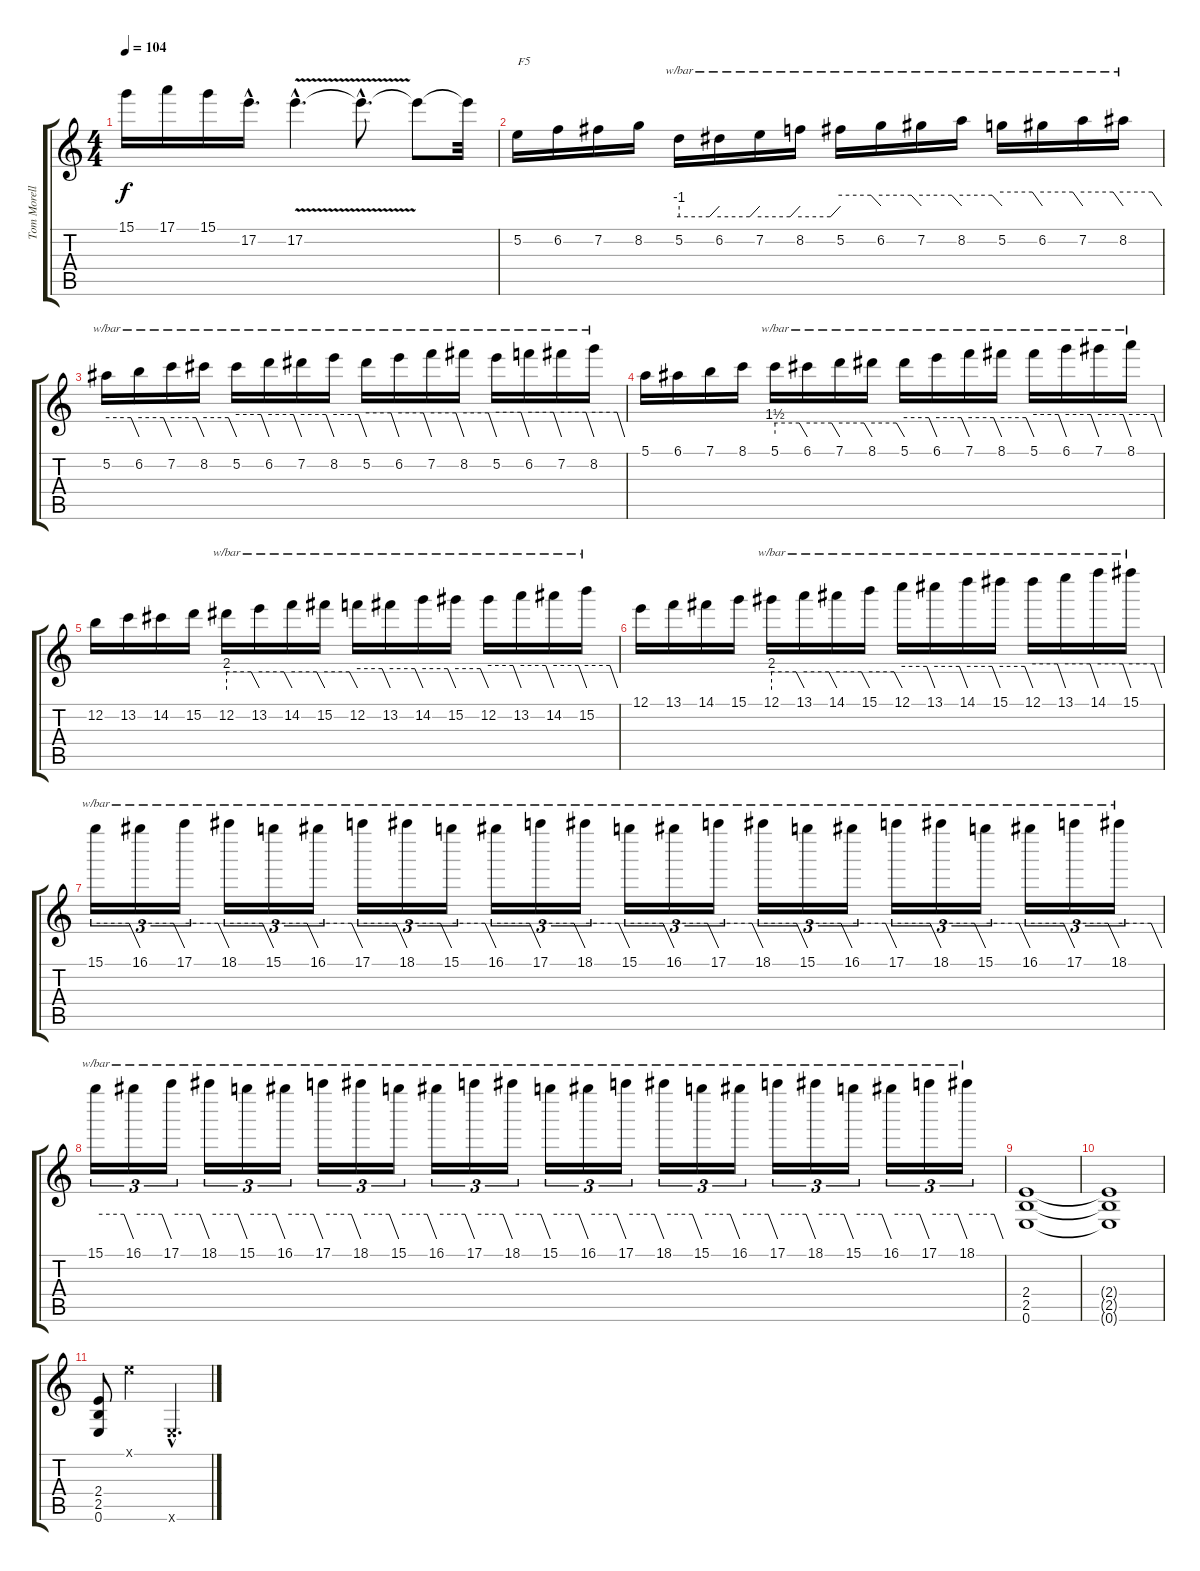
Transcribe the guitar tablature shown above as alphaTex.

\track ("Tom Morello" "Tom Morell") {instrument overdrivenguitar}
\staff {score tabs}
\tuning (E4 B3 G3 D3 A2 E2) {hide}
\ts (4 4)
\tempo 104
\clef g2
\ks c
15.1.16{dy f} 17.1.16 15.1.16 17.2{hac}.16{d} 17.2{v hac}.4{d} 17.2{hac t}.8{d} 17.2{t}.8 17.2{t}.32 |
5.2.16{txt "F5"} 6.2.16 7.2.16 8.2.16 5.2.16{tbe (custom default 0 -4 45 -4 60 0)} 6.2.16{tbe (custom default 0 -4 45 -4 60 0)} 7.2.16{tbe (custom default 0 -4 45 -4 60 0)} 8.2.16{tbe (custom default 0 -4 45 -4 60 0)} 5.2.16{tbe (custom default 0 4 45 4 60 0)} 6.2.16{tbe (custom default 0 4 45 4 60 0)} 7.2.16{tbe (custom default 0 4 45 4 60 0)} 8.2.16{tbe (custom default 0 4 45 4 60 0)} 5.2.16{tbe (custom default 0 6 45 6 60 0)} 6.2.16{tbe (custom default 0 6 45 6 60 0)} 7.2.16{tbe (custom default 0 6 45 6 60 0)} 8.2.16{tbe (custom default 0 6 45 6 60 0)} |
5.2.16{tbe (custom default 0 12 45 12 60 0)} 6.2.16{tbe (custom default 0 12 45 12 60 0)} 7.2.16{tbe (custom default 0 12 45 12 60 0)} 8.2.16{tbe (custom default 0 12 45 12 60 0)} 5.2.16{tbe (custom default 0 18 45 18 60 0)} 6.2.16{tbe (custom default 0 18 45 18 60 0)} 7.2.16{tbe (custom default 0 18 45 18 60 0)} 8.2.16{tbe (custom default 0 18 45 18 60 0)} 5.2.16{tbe (custom default 0 22 45 22 60 0)} 6.2.16{tbe (custom default 0 22 45 22 60 0)} 7.2.16{tbe (custom default 0 22 45 22 60 0)} 8.2.16{tbe (custom default 0 22 45 22 60 0)} 5.2.16{tbe (custom default 0 24 45 24 60 0)} 6.2.16{tbe (custom default 0 24 45 24 60 0)} 7.2.16{tbe (custom default 0 24 45 24 60 0)} 8.2.16{tbe (custom default 0 24 45 24 60 0)} |
5.1.16 6.1.16 7.1.16 8.1.16 5.1.16{tbe (custom default 0 6 45 6 60 0)} 6.1.16{tbe (custom default 0 6 45 6 60 0)} 7.1.16{tbe (custom default 0 6 45 6 60 0)} 8.1.16{tbe (custom default 0 6 45 6 60 0)} 5.1.16{tbe (custom default 0 12 45 12 60 0)} 6.1.16{tbe (custom default 0 12 45 12 60 0)} 7.1.16{tbe (custom default 0 12 45 12 60 0)} 8.1.16{tbe (custom default 0 12 45 12 60 0)} 5.1.16{tbe (custom default 0 18 45 18 60 0)} 6.1.16{tbe (custom default 0 18 45 18 60 0)} 7.1.16{tbe (custom default 0 18 45 18 60 0)} 8.1.16{tbe (custom default 0 18 45 18 60 0)} |
12.2.16 13.2.16 14.2.16 15.2.16 12.2.16{tbe (custom default 0 8 45 8 60 0)} 13.2.16{tbe (custom default 0 8 45 8 60 0)} 14.2.16{tbe (custom default 0 8 45 8 60 0)} 15.2.16{tbe (custom default 0 8 45 8 60 0)} 12.2.16{tbe (custom default 0 12 45 12 60 0)} 13.2.16{tbe (custom default 0 12 45 12 60 0)} 14.2.16{tbe (custom default 0 12 45 12 60 0)} 15.2.16{tbe (custom default 0 12 45 12 60 0)} 12.2.16{tbe (custom default 0 18 45 18 60 0)} 13.2.16{tbe (custom default 0 18 45 18 60 0)} 14.2.16{tbe (custom default 0 18 45 18 60 0)} 15.2.16{tbe (custom default 0 18 45 18 60 0)} |
12.1.16 13.1.16 14.1.16 15.1.16 12.1.16{tbe (custom default 0 8 45 8 60 0)} 13.1.16{tbe (custom default 0 8 45 8 60 0)} 14.1.16{tbe (custom default 0 8 45 8 60 0)} 15.1.16{tbe (custom default 0 8 45 8 60 0)} 12.1.16{tbe (custom default 0 16 45 16 60 0)} 13.1.16{tbe (custom default 0 16 45 16 60 0)} 14.1.16{tbe (custom default 0 16 45 16 60 0)} 15.1.16{tbe (custom default 0 16 45 16 60 0)} 12.1.16{tbe (custom default 0 22 45 22 60 0)} 13.1.16{tbe (custom default 0 22 45 22 60 0)} 14.1.16{tbe (custom default 0 22 45 22 60 0)} 15.1.16{tbe (custom default 0 22 45 22 60 0)} |
15.1.16{tu (3 2) tbe (custom default 0 24 45 24 60 0)} 16.1.16{tu (3 2) tbe (custom default 0 24 45 24 60 0)} 17.1.16{tu (3 2) tbe (custom default 0 24 45 24 60 0)} 18.1.16{tu (3 2) tbe (custom default 0 24 45 24 60 0)} 15.1.16{tu (3 2) tbe (custom default 0 24 45 24 60 0)} 16.1.16{tu (3 2) tbe (custom default 0 24 45 24 60 0)} 17.1.16{tu (3 2) tbe (custom default 0 24 45 24 60 0)} 18.1.16{tu (3 2) tbe (custom default 0 24 45 24 60 0)} 15.1.16{tu (3 2) tbe (custom default 0 24 45 24 60 0)} 16.1.16{tu (3 2) tbe (custom default 0 24 45 24 60 0)} 17.1.16{tu (3 2) tbe (custom default 0 24 45 24 60 0)} 18.1.16{tu (3 2) tbe (custom default 0 24 45 24 60 0)} 15.1.16{tu (3 2) tbe (custom default 0 24 45 24 60 0)} 16.1.16{tu (3 2) tbe (custom default 0 24 45 24 60 0)} 17.1.16{tu (3 2) tbe (custom default 0 24 45 24 60 0)} 18.1.16{tu (3 2) tbe (custom default 0 24 45 24 60 0)} 15.1.16{tu (3 2) tbe (custom default 0 24 45 24 60 0)} 16.1.16{tu (3 2) tbe (custom default 0 24 45 24 60 0)} 17.1.16{tu (3 2) tbe (custom default 0 24 45 24 60 0)} 18.1.16{tu (3 2) tbe (custom default 0 24 45 24 60 0)} 15.1.16{tu (3 2) tbe (custom default 0 24 45 24 60 0)} 16.1.16{tu (3 2) tbe (custom default 0 24 45 24 60 0)} 17.1.16{tu (3 2) tbe (custom default 0 24 45 24 60 0)} 18.1.16{tu (3 2) tbe (custom default 0 24 45 24 60 0)} |
15.1.16{tu (3 2) tbe (custom default 0 24 45 24 60 0)} 16.1.16{tu (3 2) tbe (custom default 0 24 45 24 60 0)} 17.1.16{tu (3 2) tbe (custom default 0 24 45 24 60 0)} 18.1.16{tu (3 2) tbe (custom default 0 24 45 24 60 0)} 15.1.16{tu (3 2) tbe (custom default 0 24 45 24 60 0)} 16.1.16{tu (3 2) tbe (custom default 0 24 45 24 60 0)} 17.1.16{tu (3 2) tbe (custom default 0 24 45 24 60 0)} 18.1.16{tu (3 2) tbe (custom default 0 24 45 24 60 0)} 15.1.16{tu (3 2) tbe (custom default 0 24 45 24 60 0)} 16.1.16{tu (3 2) tbe (custom default 0 24 45 24 60 0)} 17.1.16{tu (3 2) tbe (custom default 0 24 45 24 60 0)} 18.1.16{tu (3 2) tbe (custom default 0 24 45 24 60 0)} 15.1.16{tu (3 2) tbe (custom default 0 24 45 24 60 0)} 16.1.16{tu (3 2) tbe (custom default 0 24 45 24 60 0)} 17.1.16{tu (3 2) tbe (custom default 0 24 45 24 60 0)} 18.1.16{tu (3 2) tbe (custom default 0 24 45 24 60 0)} 15.1.16{tu (3 2) tbe (custom default 0 24 45 24 60 0)} 16.1.16{tu (3 2) tbe (custom default 0 24 45 24 60 0)} 17.1.16{tu (3 2) tbe (custom default 0 24 45 24 60 0)} 18.1.16{tu (3 2) tbe (custom default 0 24 45 24 60 0)} 15.1.16{tu (3 2) tbe (custom default 0 24 45 24 60 0)} 16.1.16{tu (3 2) tbe (custom default 0 24 45 24 60 0)} 17.1.16{tu (3 2) tbe (custom default 0 24 45 24 60 0)} 18.1.16{tu (3 2) tbe (custom default 0 24 45 24 60 0)} |
(2.4 2.5 0.6).1 |
(2.4{t} 2.5{t} 0.6{t}).1 |
(2.4 2.5 0.6).8 0.1{x}.2 0.6{hac x}.4{d}
